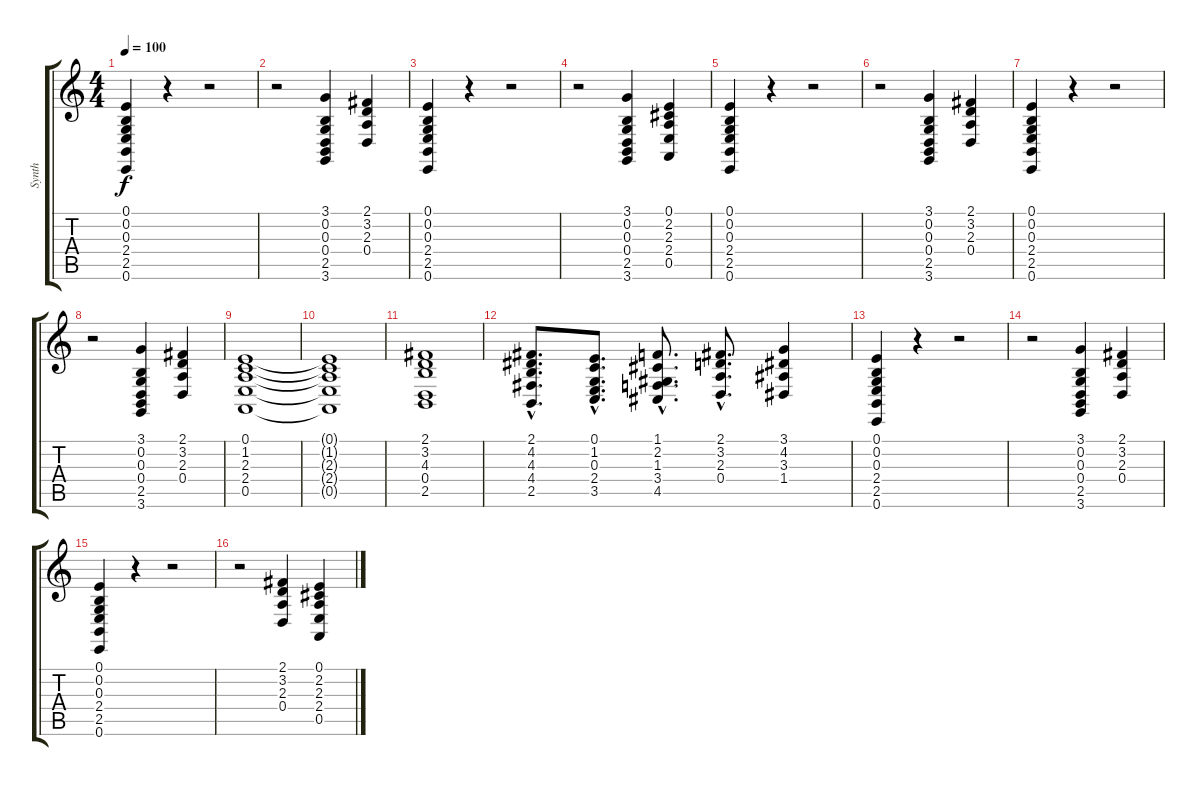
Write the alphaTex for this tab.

\track ("Synth" "Synth") {instrument stringensemble1}
\staff {score tabs}
\tuning (E4 B3 G3 D3 A2 E2) {hide}
\ts (4 4)
\tempo 100
\clef g2
\ks c
(0.1 0.2 0.3 2.4 2.5 0.6).4{dy f} r.4 r.2 |
r.2 (3.1 0.2 0.3 0.4 2.5 3.6).4 (2.1 3.2 2.3 0.4).4 |
(0.1 0.2 0.3 2.4 2.5 0.6).4 r.4 r.2 |
r.2 (3.1 0.2 0.3 0.4 2.5 3.6).4 (0.1 2.2 2.3 2.4 0.5).4 |
(0.1 0.2 0.3 2.4 2.5 0.6).4 r.4 r.2 |
r.2 (3.1 0.2 0.3 0.4 2.5 3.6).4 (2.1 3.2 2.3 0.4).4 |
(0.1 0.2 0.3 2.4 2.5 0.6).4 r.4 r.2 |
r.2 (3.1 0.2 0.3 0.4 2.5 3.6).4 (2.1 3.2 2.3 0.4).4 |
(0.1 1.2 2.3 2.4 0.5).1 |
(0.1{t} 1.2{t} 2.3{t} 2.4{t} 0.5{t}).1 |
(2.1 3.2 4.3 0.4 2.5).1 |
(2.1{hac} 4.2{hac} 4.3{hac} 4.4{hac} 2.5{hac}).8{d} (0.1{hac} 1.2{hac} 0.3{hac} 2.4{hac} 3.5{hac}).8{d} (1.1{hac} 2.2{hac} 1.3{hac} 3.4{hac} 4.5{hac}).8{d} (2.1{hac} 3.2{hac} 2.3{hac} 0.4{hac}).8{d} (3.1 4.2 3.3 1.4).4 |
(0.1 0.2 0.3 2.4 2.5 0.6).4 r.4 r.2 |
r.2 (3.1 0.2 0.3 0.4 2.5 3.6).4 (2.1 3.2 2.3 0.4).4 |
(0.1 0.2 0.3 2.4 2.5 0.6).4 r.4 r.2 |
r.2 (2.1 3.2 2.3 0.4).4 (0.1 2.2 2.3 2.4 0.5).4
